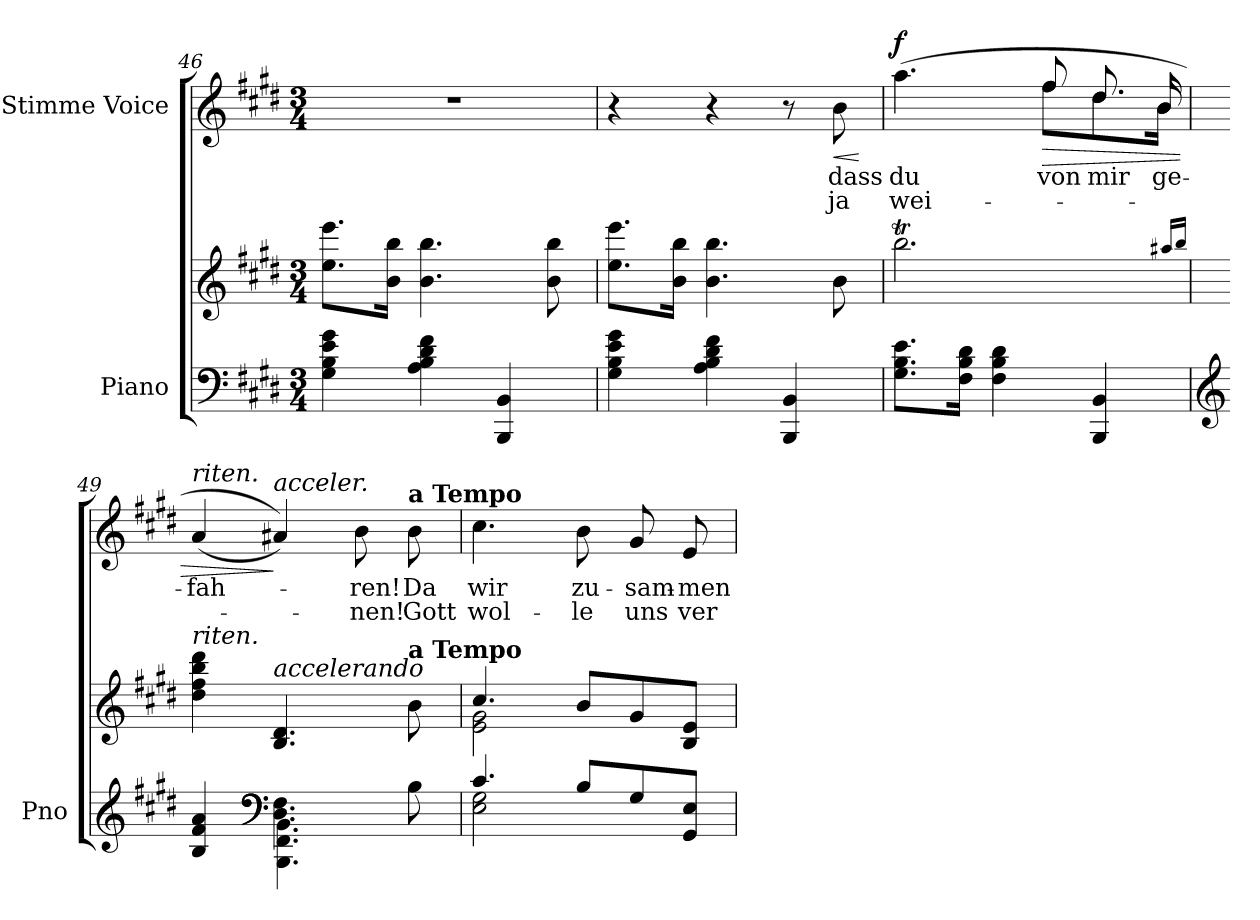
**kern	**kern	**kern	**text	**text	**dynam
*part2	*part2	*part1	*part1	*part1	*part1
*staff3	*staff2	*staff1	*staff1	*staff1	*staff1
*I"Piano	*	*I"Stimme Voice	*	*	*
*I'Pno	*	*	*	*	*
*clefF4	*clefG2	*clefG2	*	*	*
*k[f#c#g#d#]	*k[f#c#g#d#]	*k[f#c#g#d#]	*	*	*
*M3/4	*M3/4	*M3/4	*	*	*
=46	=46	=46	=46	=46	=46
4G#\ 4B\ 4e\ 4g#\	8.ee\ 8.eee\L	2.r	.	.	.
.	16b\ 16bb\Jk	.	.	.	.
4A\ 4B\ 4d#\ 4f#\	4.b\ 4.bb\	.	.	.	.
4BBB/ 4BB/	.	.	.	.	.
.	8b\ 8bb\	.	.	.	.
=47	=47	=47	=47	=47	=47
4G#\ 4B\ 4e\ 4g#\	8.ee\ 8.eee\L	4r	.	.	.
.	16b\ 16bb\Jk	.	.	.	.
4A\ 4B\ 4d#\ 4f#\	4.b\ 4.bb\	4r	.	.	.
4BBB/ 4BB/	.	8r	.	.	.
!	!	!	!	!	!LO:HP:b
.	8b\	8b\	dass	ja	<
.	.	.	.	.	[
=48	=48	=48	=48	=48	=48
*	*	*^	*	*	*
!	!	!	!	!	!	!LO:DY:a
8.G#\ 8.B\ 8.e\L	2.bbT\	(<4.aa\	4.ryy	du	wei-	f
16F#\ 16B\ 16d#\Jk	.	.	.	.	.	.
4F#\ 4B\ 4d#\	.	.	.	.	.	.
!	!	!	!	!	!	!LO:HP:b
.	.	8ff#/	8ff#\L	von	.	>
4BBB/ 4BB/	.	8.dd#/	8.dd#\	mir	.	.
.	.	16b/	16b\Jk	ge-	.	.
*	*	*v	*v	*	*	*
.	16qaa#X/LL	.	.	.	.
.	16qbb/JJ	.	.	.	.
=49	=49	=49	=49	=49	=49
*clefG2	*	*	*	*	*
*^	*	*	*	*	*
!	!	!	!LO:TX:i:t=riten.	!	!	!
!	!	!LO:TX:i:t=riten.	!	!	!	!
4ryy	4B/ 4f#/ 4a/	4dd#\ 4ff#\ 4bb\ 4ddd#\	(>4a/	-fah-	.	.
*clefF4	*	*	*	*	*	*
!	!	!	!LO:TX:i:t=acceler.	!	!	!
!	!	!LO:TX:i:t=accelerando	!	!	!	!
4.D#\ 4.F#\	4.BBB\ 4.FF#\ 4.BB\	4.B/ 4.d#/	4a#X/))	.	.	]
.	.	.	8b\	-ren!	-nen!	.
!	!	!	!LO:TX:a:B:t=a Tempo	!	!	!
!	!	!LO:TX:a:B:t=a Tempo	!	!	!	!
8ryy	8B\	8b\	8b\	Da	Gott	.
=50	=50	=50	=50	=50	=50	=50
*	*	*^	*	*	*	*
4.c#/	2E\ 2G#\	4.cc#/	2e\ 2g#\	4.cc#\	wir	wol-	.
8B/L	.	8b/L	.	8b\	zu-	-le	.
8G#/	4ryy	8g#/	4ryy	8g#/	-sam-	uns	.
8GG#/ 8E/J	.	8B/ 8e/J	.	8e/	-men	ver-	.
*v	*v	*	*	*	*	*	*
*	*v	*v	*	*	*	*
=	=	=	=	=	=
*-	*-	*-	*-	*-	*-
